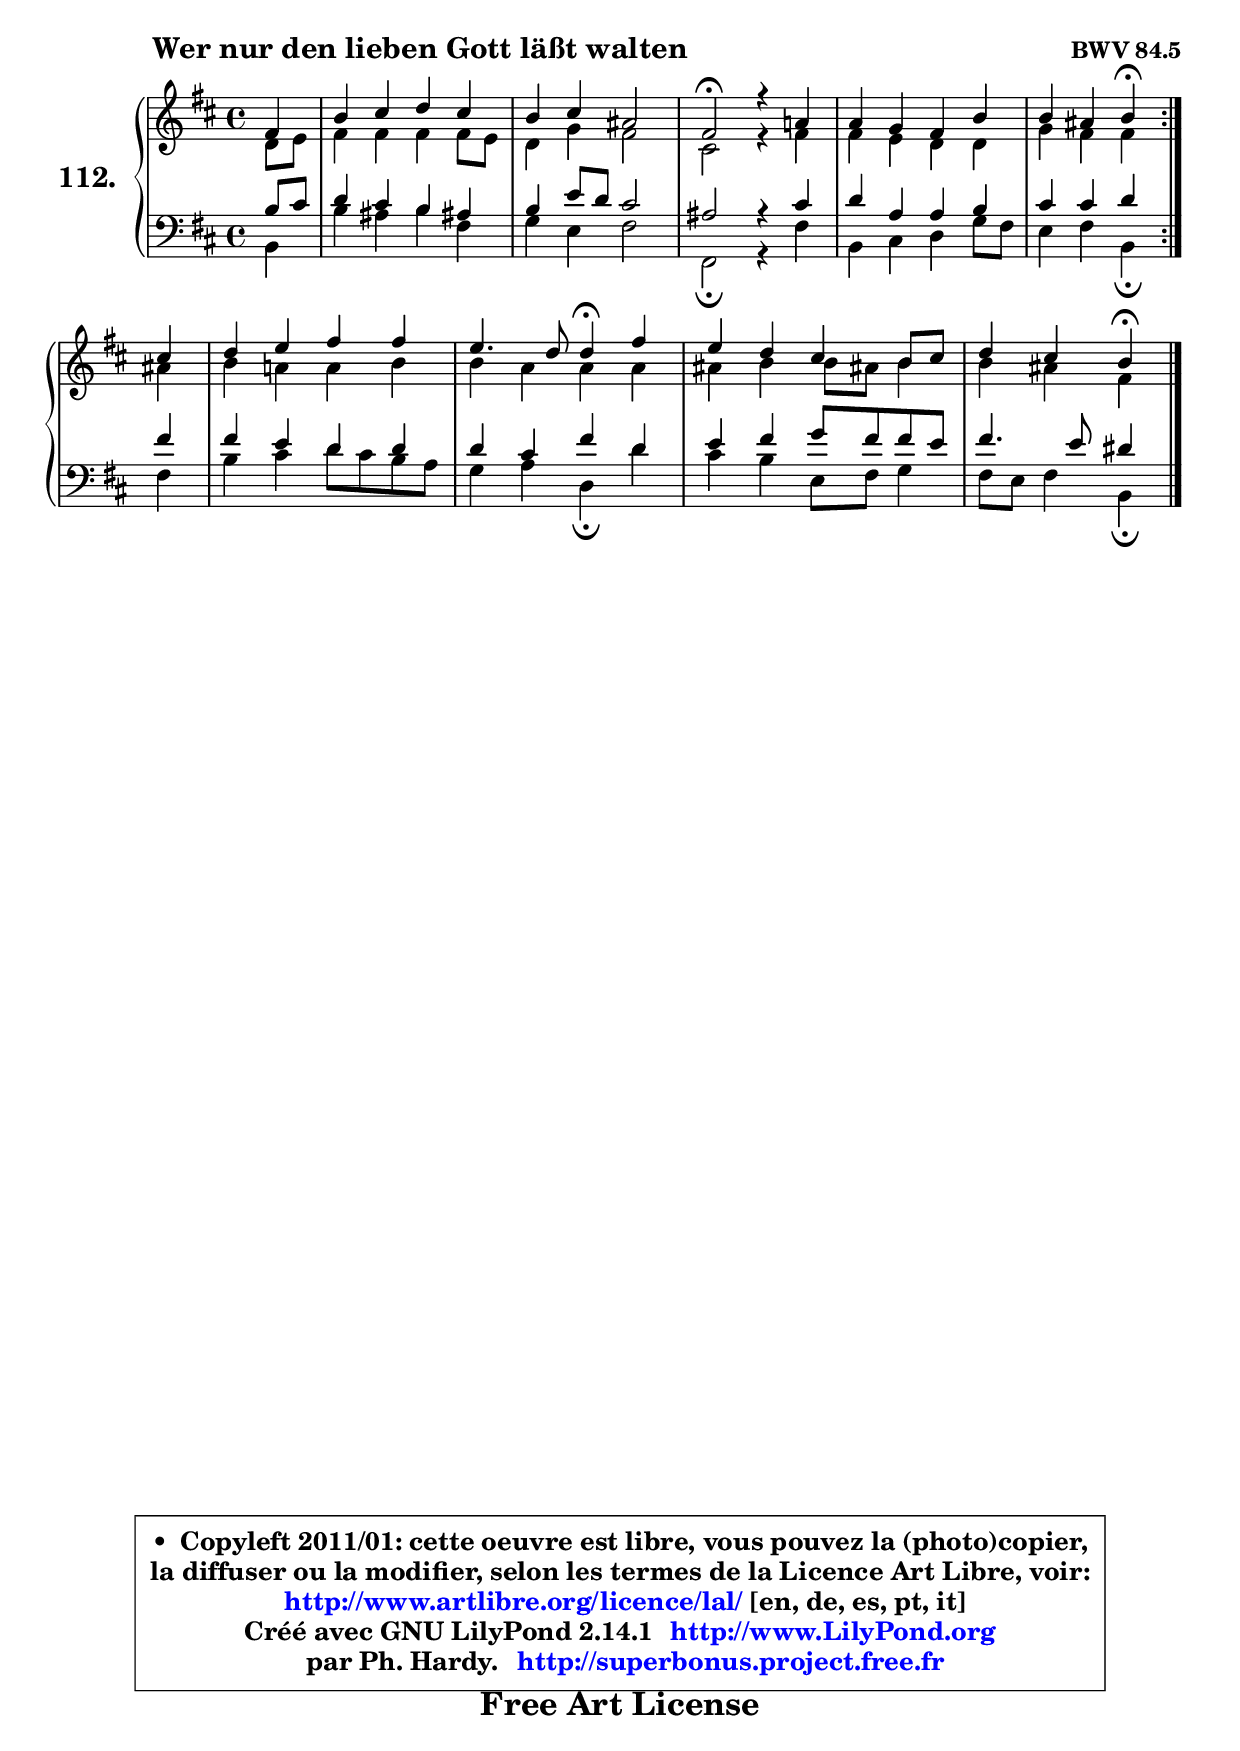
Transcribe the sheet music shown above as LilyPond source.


\version "2.14.1"

    \paper {
%	system-system-spacing #'padding = #0.1
%	score-system-spacing #'padding = #0.1
%	ragged-bottom = ##f
%	ragged-last-bottom = ##f
	}

    \header {
      opus = \markup { \bold "BWV 84.5" }
      piece = \markup { \hspace #9 \fontsize #2 \bold "Wer nur den lieben Gott läßt walten" }
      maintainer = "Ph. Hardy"
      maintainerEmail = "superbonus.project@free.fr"
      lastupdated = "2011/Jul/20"
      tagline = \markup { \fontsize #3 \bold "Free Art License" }
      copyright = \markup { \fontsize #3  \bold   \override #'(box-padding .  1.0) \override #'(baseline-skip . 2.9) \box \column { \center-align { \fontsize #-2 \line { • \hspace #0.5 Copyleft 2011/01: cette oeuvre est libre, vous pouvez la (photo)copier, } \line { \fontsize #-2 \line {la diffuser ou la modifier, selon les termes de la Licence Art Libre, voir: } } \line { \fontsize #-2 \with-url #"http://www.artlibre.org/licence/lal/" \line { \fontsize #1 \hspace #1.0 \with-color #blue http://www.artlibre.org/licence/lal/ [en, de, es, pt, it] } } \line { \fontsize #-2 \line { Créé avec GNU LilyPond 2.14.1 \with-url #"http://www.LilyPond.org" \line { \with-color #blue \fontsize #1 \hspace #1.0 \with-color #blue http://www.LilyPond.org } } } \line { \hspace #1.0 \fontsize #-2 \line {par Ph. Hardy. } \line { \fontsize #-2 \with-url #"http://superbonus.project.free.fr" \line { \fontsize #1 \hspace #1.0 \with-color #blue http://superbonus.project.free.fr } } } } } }

	  }

  guidemidi = {
	\repeat volta 2 {
        r4 |
        R1 |
        R1 |
        \tempo 4 = 34 r2 \tempo 4 = 78 r2 |
        R1 |
        r2 \tempo 4 = 30 r4 \tempo 4 = 78 } %fin du repeat
        r4 |
        R1 |
        r2 \tempo 4 = 30 r4 \tempo 4 = 78 r4 |
        R1 |
        r2 \tempo 4 = 30 r4 
	}

  upper = {
	\time 4/4
	\key b \minor
	\clef treble
	\partial 4
	\voiceOne
	<< { 
	% SOPRANO
	\set Voice.midiInstrument = "acoustic grand"
	\relative c' {
	\repeat volta 2 {
        fis4 |
        b4 cis d cis |
        b4 cis ais2 |
        fis2\fermata r4 a!4 |
        a4 g fis b |
        b4 ais b\fermata } %fin du repeat
        cis4 |
        d4 e fis fis |
        e4. d8 d4\fermata fis |
        e4 d cis b8 cis |
        d4 cis b\fermata
        \bar "|."
	} % fin de relative
	}

	\context Voice="1" { \voiceTwo 
	% ALTO
	\set Voice.midiInstrument = "acoustic grand"
	\relative c' {
	\repeat volta 2 {
        d8 e |
        fis4 fis fis fis8 e |
        d4 g fis2 |
        cis2 r4 fis4 |
        fis4 e d d |
        g4 fis fis } %fin du repeat
        ais!4 |
        b4 a! a b |
        b4 a a a |
        ais4 b b8 ais! b4 |
        b4 ais fis4
        \bar "|."
	} % fin de relative
	\oneVoice
	} >>
	}

    lower = {
	\time 4/4
	\key b \minor
	\clef bass
	\partial 4
	\voiceOne
	<< { 
	% TENOR
	\set Voice.midiInstrument = "acoustic grand"
	\relative c' {
	\repeat volta 2 {
        b8 cis |
        d4 cis b ais! |
        b4 e8 d cis2 |
        ais2 r4 cis4 |
        d4 a a b |
        cis4 cis d } %fin du repeat
        fis4 |
        fis4 e d d |
        d4 cis fis d |
        e4 fis g8 fis fis e |
        fis4. e8 dis4
        \bar "|."
	} % fin de relative
	}
	\context Voice="1" { \voiceTwo 
	% BASS
	\set Voice.midiInstrument = "acoustic grand"
	\relative c {
	\repeat volta 2 {
        b4 |
        b'4 ais b fis |
        g4 e fis2 |
        fis,2\fermata r4 fis'4 |
        b,4 cis d g8 fis |
        e4 fis b,4\fermata } %fin du repeat
        fis'4 |
        b4 cis d8 cis b a |
        g4 a d,\fermata d' |
        cis4 b e,8 fis g4 |
        fis8 e fis4 b,\fermata
        \bar "|."
	} % fin de relative
	\oneVoice
	} >>
	}


    \score { 

	\new PianoStaff <<
	\set PianoStaff.instrumentName = \markup { \bold \huge "112." }
	\new Staff = "upper" \upper
	\new Staff = "lower" \lower
	>>

    \layout {
%	ragged-last = ##f
	   }

         } % fin de score

  \score {
    \unfoldRepeats { << \guidemidi \upper \lower >> }
    \midi {
    \context {
     \Staff
      \remove "Staff_performer"
               }

     \context {
      \Voice
       \consists "Staff_performer"
                }

     \context { 
      \Score
      tempoWholesPerMinute = #(ly:make-moment 78 4)
		}
	    }
	}

